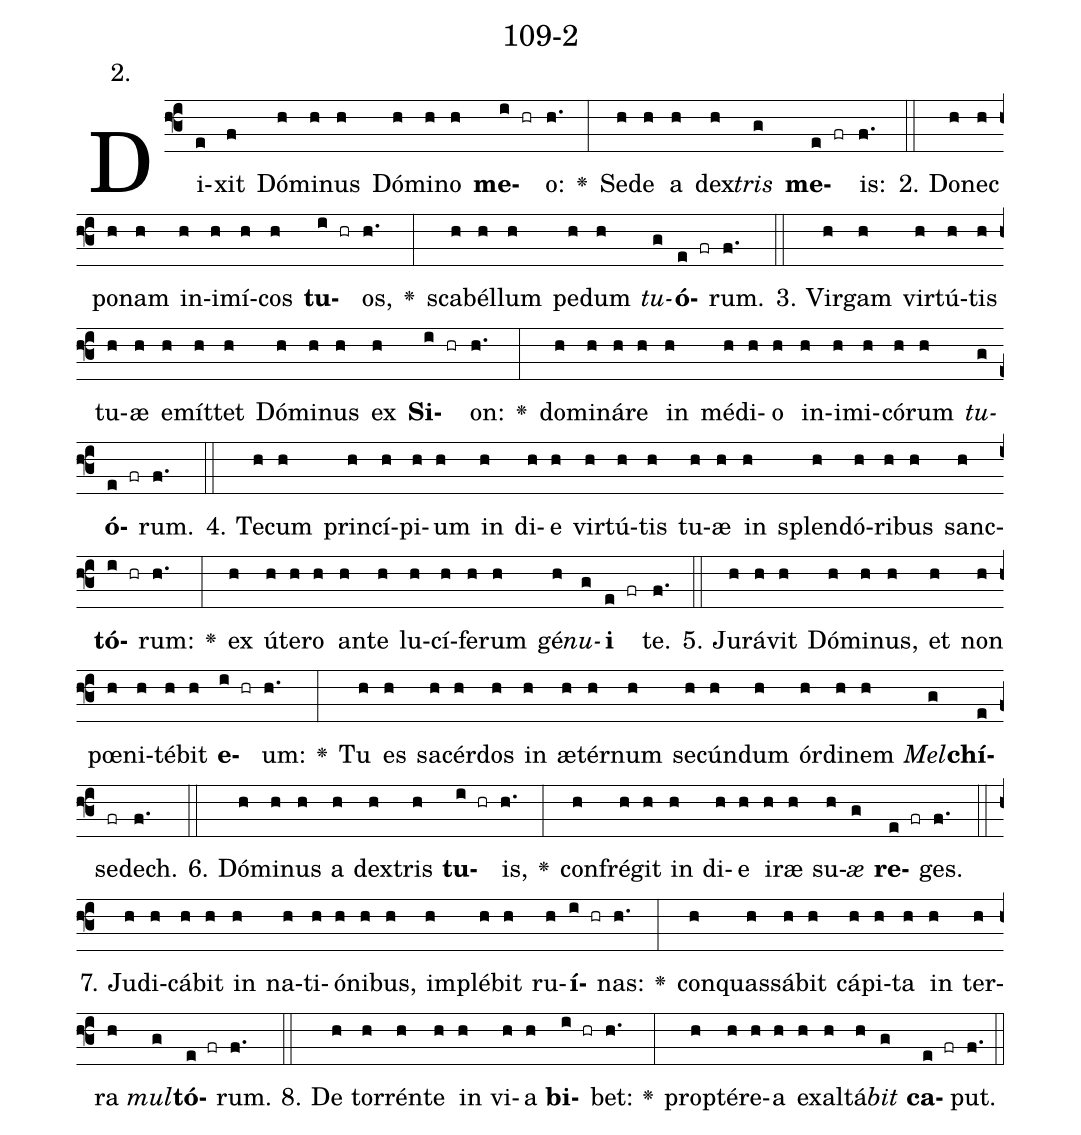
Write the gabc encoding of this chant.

name: 109-2;
annotation: 2.;
%%
(f3)Di(e)xit(f) Dó(h)mi(h)nus(h) Dó(h)mi(h)no(h) <b>me</b>(i hr)o:(h.) <v>\greheightstar</v>(:) Se(h)de(h) a(h) dex(h)<i>tris</i>(g) <b>me</b>(e fr)is:(f.) (::)
2. Do(h)nec(h) po(h)nam(h) in(h)i(h)mí(h)cos(h) <b>tu</b>(i hr)os,(h.) <v>\greheightstar</v>(:) sca(h)bél(h)lum(h) pe(h)dum(h) <i>tu</i>(g)<b>ó</b>(e fr)rum.(f.) (::)
3. Vir(h)gam(h) vir(h)tú(h)tis(h) tu(h)æ(h) e(h)mít(h)tet(h) Dó(h)mi(h)nus(h) ex(h) <b>Si</b>(i hr)on:(h.) <v>\greheightstar</v>(:) do(h)mi(h)ná(h)re(h) in(h) mé(h)di(h)o(h) in(h)i(h)mi(h)có(h)rum(h) <i>tu</i>(g)<b>ó</b>(e fr)rum.(f.) (::)
4. Te(h)cum(h) prin(h)cí(h)pi(h)um(h) in(h) di(h)e(h) vir(h)tú(h)tis(h) tu(h)æ(h) in(h) splen(h)dó(h)ri(h)bus(h) sanc(h)<b>tó</b>(i hr)rum:(h.) <v>\greheightstar</v>(:) ex(h) ú(h)te(h)ro(h) an(h)te(h) lu(h)cí(h)fe(h)rum(h) gé(h)<i>nu</i>(g)<b>i</b>(e fr) te.(f.) (::)
5. Ju(h)rá(h)vit(h) Dó(h)mi(h)nus,(h) et(h) non(h) pœ(h)ni(h)té(h)bit(h) <b>e</b>(i hr)um:(h.) <v>\greheightstar</v>(:) Tu(h) es(h) sa(h)cér(h)dos(h) in(h) æ(h)tér(h)num(h) se(h)cún(h)dum(h) ór(h)di(h)nem(h) <i>Mel</i>(g)<b>chí</b>(e)se(fr)dech.(f.) (::)
6. Dó(h)mi(h)nus(h) a(h) dex(h)tris(h) <b>tu</b>(i hr)is,(h.) <v>\greheightstar</v>(:) con(h)fré(h)git(h) in(h) di(h)e(h) i(h)ræ(h) su(h)<i>æ</i>(g) <b>re</b>(e fr)ges.(f.) (::)
7. Ju(h)di(h)cá(h)bit(h) in(h) na(h)ti(h)ó(h)ni(h)bus,(h) im(h)plé(h)bit(h) ru(h)<b>í</b>(i hr)nas:(h.) <v>\greheightstar</v>(:) con(h)quas(h)sá(h)bit(h) cá(h)pi(h)ta(h) in(h) ter(h)ra(h) <i>mul</i>(g)<b>tó</b>(e fr)rum.(f.) (::)
8. De(h) tor(h)rén(h)te(h) in(h) vi(h)a(h) <b>bi</b>(i hr)bet:(h.) <v>\greheightstar</v>(:) prop(h)tér(h)e(h)a(h) ex(h)al(h)tá(h)<i>bit</i>(g) <b>ca</b>(e fr)put.(f.) (::)
